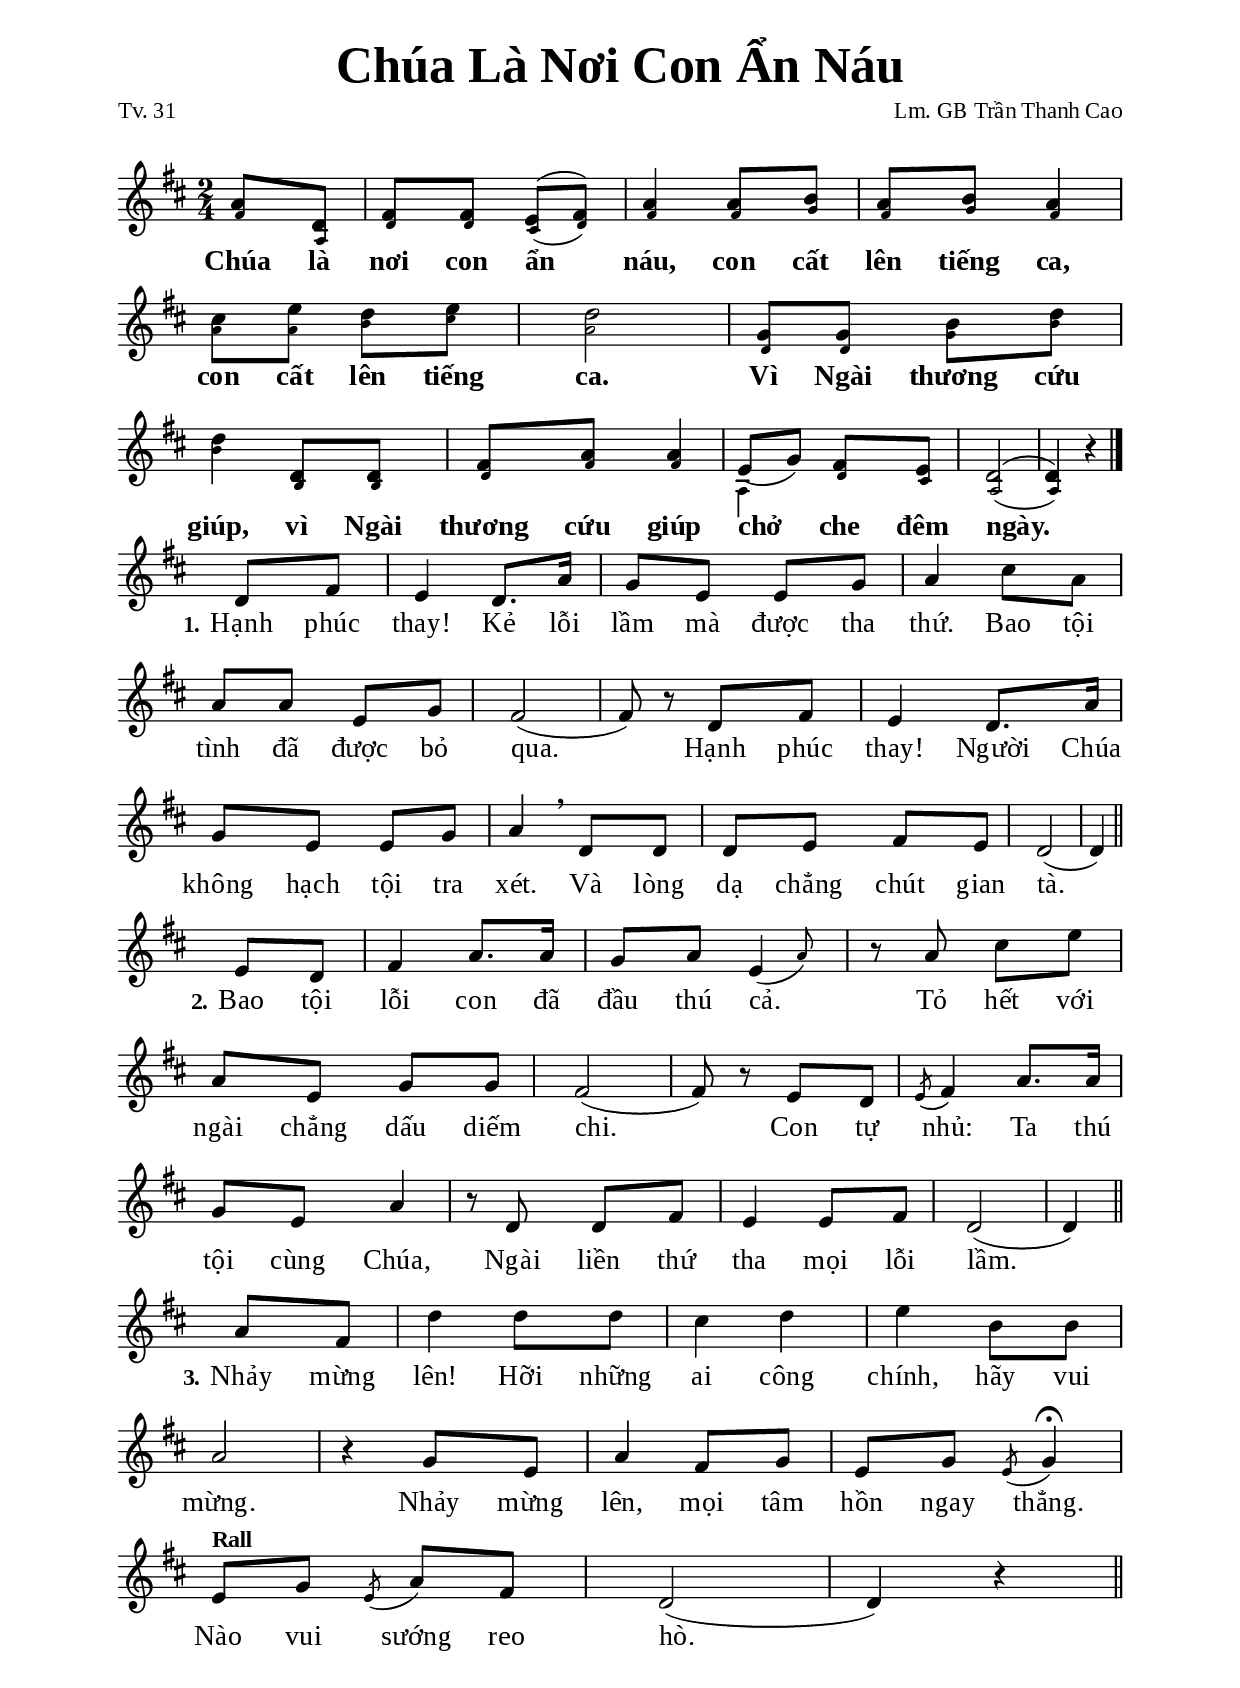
% Cài đặt chung
\version "2.22.1"
\include "english.ly"

\header {
  title = \markup { \fontsize #3 "Chúa Là Nơi Con Ẩn Náu" }
  poet = "Tv. 31"
  composer = "Lm. GB Trần Thanh Cao"
  arranger = " "
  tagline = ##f
}

% Nhạc điệp khúc
nhacDiepKhucSop = \relative c'' {
  \partial 4 a8 d, |
  fs fs e _(fs) |
  a4 a8 b |
  a b a4 |
  cs8 e d e |
  d2 |
  g,8 g b d |
  d4 d,8 d |
  fs a a4 |
  e8 _(g) fs e |
  d2 ^( |
  d4) r \bar "|."
}

nhacDiepKhucBas = \relative c' {
  \partial 4 fs8 a, |
  d d cs ^(d) |
  fs4 fs8 g |
  fs g fs4 |
  a8 a b cs |
  a2 |
  d,8 d g b |
  b4 b,8 b |
  d fs fs4 |
  a, d8 cs |
  a2 _( |
  a4) r
}

% Nhạc phiên khúc
nhacPhienKhucMot = \relative c' {
  \partial 4 d8 fs |
  e4 d8. a'16 |
  g8 e e g |
  a4 cs8 a |
  a a e g |
  fs2 ( |
  fs8) r d fs |
  e4 d8. a'16 |
  g8 e e g |
  a4 \breathe d,8 d |
  d e fs e |
  d2 ( |
  d4) \bar "||"
}

nhacPhienKhucHai = \relative c' {
  \partial 4 e8 d |
  fs4 a8. a16 |
  g8 a \afterGrace e4 (a8) |
  r8 a cs e |
  a, e g g |
  fs2 ( |
  fs8) r e d |
  \acciaccatura e8 fs4 a8. a16 |
  g8 e a4 |
  r8 d, d fs |
  e4 e8 fs |
  d2 ( |
  d4) \bar "||"
}

nhacPhienKhucBa = \relative c'' {
  \partial 4 a8 fs |
  d'4 d8 d |
  cs4 d |
  e b8 b |
  a2 |
  r4 g8 e |
  a4 fs8 g |
  e g \acciaccatura e8 g4 \fermata |
  \tempo "Rall" e8 g \acciaccatura e8 a fs |
  d2 ( |
  d4) r \bar "||"
}

% Lời điệp khúc
loiDiepKhuc = \lyricmode {
  Chúa là nơi con ẩn náu, con cất lên tiếng ca,
  con cất lên tiếng ca.
  Vì Ngài thương cứu giúp,
  vì Ngài thương cứu giúp chở che đêm ngày.
}

% Lời phiên khúc
loiPhienKhucMot = \lyricmode {
  \set stanza = #"1."
  Hạnh phúc thay! Kẻ lỗi lầm mà được tha thứ.
  Bao tội tình đã được bỏ qua.
  Hạnh phúc thay! Người Chúa không hạch tội tra xét.
  Và lòng dạ chẳng chút gian tà.
}

loiPhienKhucHai = \lyricmode {
  \set stanza = #"2."
  Bao tội lỗi con đã đầu thú cả.
  Tỏ hết với ngài chẳng dấu diếm chi.
  Con tự nhủ: Ta thú tội cùng Chúa,
  Ngài liền thứ tha mọi lỗi lầm.
}

loiPhienKhucBa = \lyricmode {
  \set stanza = #"3."
  Nhảy mừng lên! Hỡi những ai công chính,
  hãy vui mừng.
  Nhảy mừng lên, mọi tâm hồn ngay thẳng.
  Nào vui sướng reo hò.
}


% Dàn trang
\paper {
  #(set-paper-size "a4")
  top-margin = 10\mm
  bottom-margin = 10\mm
  left-margin = 20\mm
  right-margin = 20\mm
  indent = #0
  #(define fonts
    (make-pango-font-tree
      "Liberation Serif"
      "Liberation Serif"
      "Liberation Serif"
      (/ 20 20)))
  page-count = #1
  system-system-spacing = #'((basic-distance . 12.5))
  score-system-spacing = #'((basic-distance . 12.5))
}

% Thiết lập tông và nhịp
TongNhip = { \key d \major \time 2/4 }

% Đổi kích thước nốt cho bè phụ
notBePhu =
#(define-music-function (font-size music) (number? ly:music?)
   (for-some-music
     (lambda (m)
       (if (music-is-of-type? m 'rhythmic-event)
           (begin
             (set! (ly:music-property m 'tweaks)
                   (cons `(font-size . ,font-size)
                         (ly:music-property m 'tweaks)))
             #t)
           #f))
     music)
   music)

\score {
  \new ChoirStaff <<
    \new Staff = diepKhuc \with {
        \consists "Merge_rests_engraver"
        %\magnifyStaff #(magstep +1)
        printPartCombineTexts = ##f
      }
      <<
      \new Voice \TongNhip \partCombine 
        \nhacDiepKhucSop
        \notBePhu -3 { \nhacDiepKhucBas }
      \new NullVoice = nhacThamChieu \nhacDiepKhucSop
      \new Lyrics \lyricsto nhacThamChieu \loiDiepKhuc
      >>
  >>
  \layout {
    \override Lyrics.LyricText.font-series = #'bold
    \override Lyrics.LyricText.font-size = #+2
    \override Lyrics.LyricSpace.minimum-distance = #3.5
    \override Score.BarNumber.break-visibility = ##(#f #f #f)
    \override Score.SpacingSpanner.uniform-stretching = ##t
  }
}

\score {
  \new ChoirStaff <<
    \new Staff = phienKhuc \with {
        %\magnifyStaff #(magstep +1)
      }
      <<
      \new Voice = beSop {
        \key d \major \time 2/4 \nhacPhienKhucMot
      }
    >>
    \new Lyrics \lyricsto beSop \loiPhienKhucMot
  >>
  \layout {
    \override Staff.TimeSignature.transparent = ##t
    \override Lyrics.LyricText.font-size = #+2
    \override Lyrics.LyricSpace.minimum-distance = #3
    \override Score.BarNumber.break-visibility = ##(#f #f #f)
    \override Score.SpacingSpanner.uniform-stretching = ##t
  }
}

\score {
  \new ChoirStaff <<
    \new Staff = phienKhuc \with {
        %\magnifyStaff #(magstep +1)
      }
      <<
      \new Voice = beSop {
        \key d \major \time 2/4 \nhacPhienKhucHai
      }
    >>
    \new Lyrics \lyricsto beSop \loiPhienKhucHai
  >>
  \layout {
    \override Staff.TimeSignature.transparent = ##t
    \override Lyrics.LyricText.font-size = #+2
    \override Lyrics.LyricSpace.minimum-distance = #3.5
    \override Score.BarNumber.break-visibility = ##(#f #f #f)
    \override Score.SpacingSpanner.uniform-stretching = ##t
  }
}

\score {
  \new ChoirStaff <<
    \new Staff = phienKhuc \with {
        %\magnifyStaff #(magstep +1)
      }
      <<
      \new Voice = beSop {
        \key d \major \time 2/4 \nhacPhienKhucBa
      }
    >>
    \new Lyrics \lyricsto beSop \loiPhienKhucBa
  >>
  \layout {
    \override Staff.TimeSignature.transparent = ##t
    \override Lyrics.LyricText.font-size = #+2
    \override Lyrics.LyricSpace.minimum-distance = #3.5
    \override Score.BarNumber.break-visibility = ##(#f #f #f)
    \override Score.SpacingSpanner.uniform-stretching = ##t
  }
}
